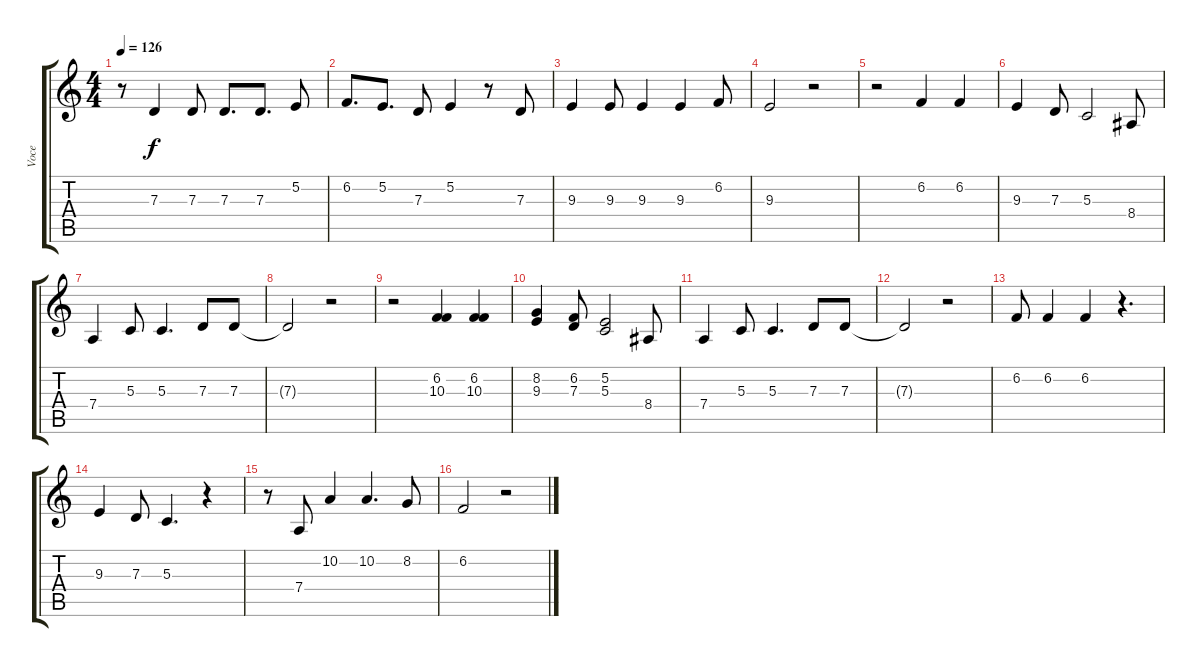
\track ("Voce" "Voce") {instrument altosax}
\staff {score tabs}
\tuning (E4 B3 G3 D3 A2 E2) {hide}
\ts (4 4)
\tempo 126
\clef g2
\ks c
r.8{dy f} 7.3.4 7.3.8 7.3.8{d} 7.3.8{d} 5.2.8 |
6.2.8{d} 5.2.8{d} 7.3.8 5.2.4 r.8 7.3.8 |
9.3.4 9.3.8 9.3.4 9.3.4 6.2.8 |
9.3.2 r.2 |
r.2 6.2.4 6.2.4 |
9.3.4 7.3.8 5.3.2 8.4.8 |
7.4.4 5.3.8 5.3.4{d} 7.3.8 7.3.8 |
7.3{t}.2 r.2 |
r.2 (6.2 10.3).4 (6.2 10.3).4 |
(8.2 9.3).4 (6.2 7.3).8 (5.2 5.3).2 8.4.8 |
7.4.4 5.3.8 5.3.4{d} 7.3.8 7.3.8 |
7.3{t}.2 r.2 |
6.2.8 6.2.4 6.2.4 r.4{d} |
9.3.4 7.3.8 5.3.4{d} r.4 |
r.8 7.4.8 10.2.4 10.2.4{d} 8.2.8 |
6.2.2 r.2
